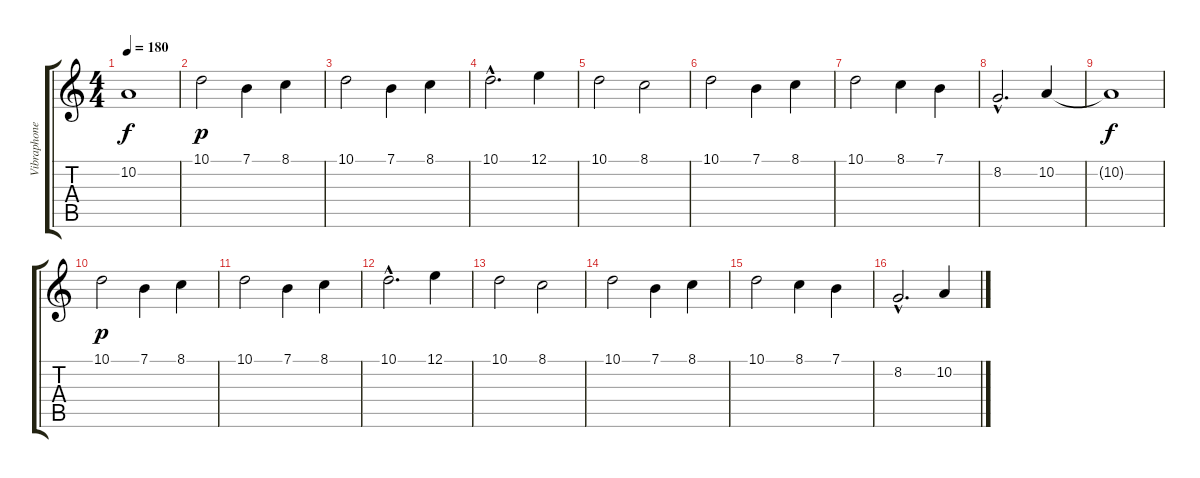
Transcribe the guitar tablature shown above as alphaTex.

\track ("Vibraphone" "Vibraphone") {instrument vibraphone}
\staff {score tabs}
\tuning (E4 B3 G3 D3 A2 E2) {hide}
\ts (4 4)
\tempo 180
\clef g2
\ks c
10.2{t}.1{dy f} |
10.1.2{dy p} 7.1.4 8.1.4 |
10.1.2 7.1.4 8.1.4 |
10.1{hac}.2{d} 12.1.4 |
10.1.2 8.1.2 |
10.1.2 7.1.4 8.1.4 |
10.1.2 8.1.4 7.1.4 |
8.2{hac}.2{d} 10.2.4 |
10.2{t}.1{dy f} |
10.1.2{dy p} 7.1.4 8.1.4 |
10.1.2 7.1.4 8.1.4 |
10.1{hac}.2{d} 12.1.4 |
10.1.2 8.1.2 |
10.1.2 7.1.4 8.1.4 |
10.1.2 8.1.4 7.1.4 |
8.2{hac}.2{d} 10.2.4
